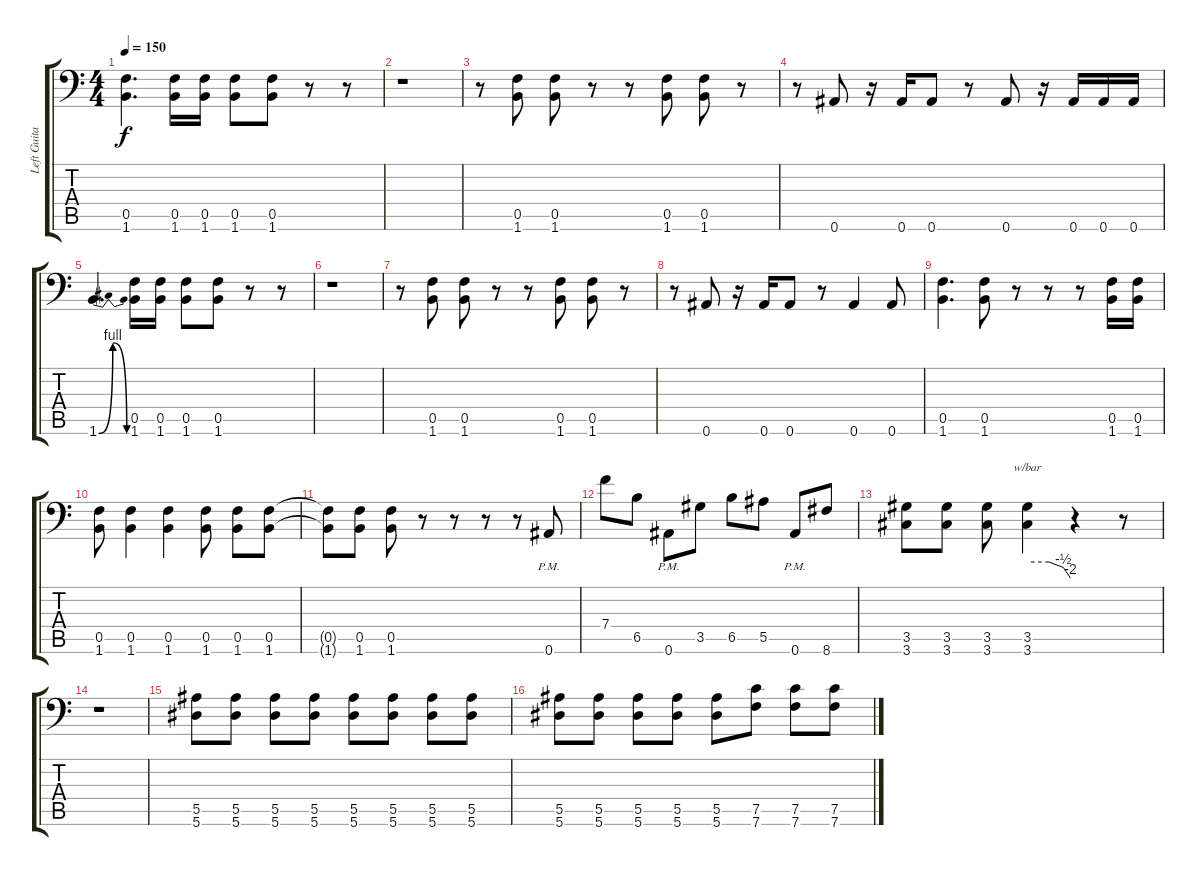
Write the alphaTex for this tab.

\track ("Left Guitar" "Left Guita") {instrument distortionguitar}
\staff {score tabs}
\tuning (C4 G3 Eb3 Bb2 F2 Bb1) {hide}
\ts (4 4)
\tempo 150
\clef f4
\ks c
(0.5 1.6).4{d dy f} (0.5 1.6).16 (0.5 1.6).16 (0.5 1.6).8 (0.5 1.6).8 r.8 r.8 |
r.1 |
r.8 (0.5 1.6).8 (0.5 1.6).8 r.8 r.8 (0.5 1.6).8 (0.5 1.6).8 r.8 |
r.8 0.6.8 r.16 0.6.16 0.6.8 r.8 0.6.8 r.16 0.6.16 0.6.16 0.6.16 |
1.6{be (bendrelease 0 0 30 4 30 4 60 0)}.4{d} (0.5 1.6).16 (0.5 1.6).16 (0.5 1.6).8 (0.5 1.6).8 r.8 r.8 |
r.1 |
r.8 (0.5 1.6).8 (0.5 1.6).8 r.8 r.8 (0.5 1.6).8 (0.5 1.6).8 r.8 |
r.8 0.6.8 r.16 0.6.16 0.6.8 r.8 0.6.4 0.6.8 |
(0.5 1.6).4{d} (0.5 1.6).8 r.8 r.8 r.8 (0.5 1.6).16 (0.5 1.6).16 |
(0.5 1.6).8 (0.5 1.6).4 (0.5 1.6).4 (0.5 1.6).8 (0.5 1.6).8 (0.5 1.6).8 |
(0.5{t} 1.6{t}).8 (0.5 1.6).8 (0.5 1.6).8 r.8 r.8 r.8 r.8 0.6{pm}.8 |
7.4.8 6.5.8 0.6{pm}.8 3.5.8 6.5.8 5.5.8 0.6{pm}.8 8.6.8 |
(3.5 3.6).8 (3.5 3.6).8 (3.5 3.6).8 (3.5 3.6).4{tbe (custom default 0 0 30 0 50 -2 60 -8)} r.4 r.8 |
r.1 |
(5.5 5.6).8 (5.5 5.6).8 (5.5 5.6).8 (5.5 5.6).8 (5.5 5.6).8 (5.5 5.6).8 (5.5 5.6).8 (5.5 5.6).8 |
(5.5 5.6).8 (5.5 5.6).8 (5.5 5.6).8 (5.5 5.6).8 (5.5 5.6).8 (7.5 7.6).8 (7.5 7.6).8 (7.5 7.6).8
